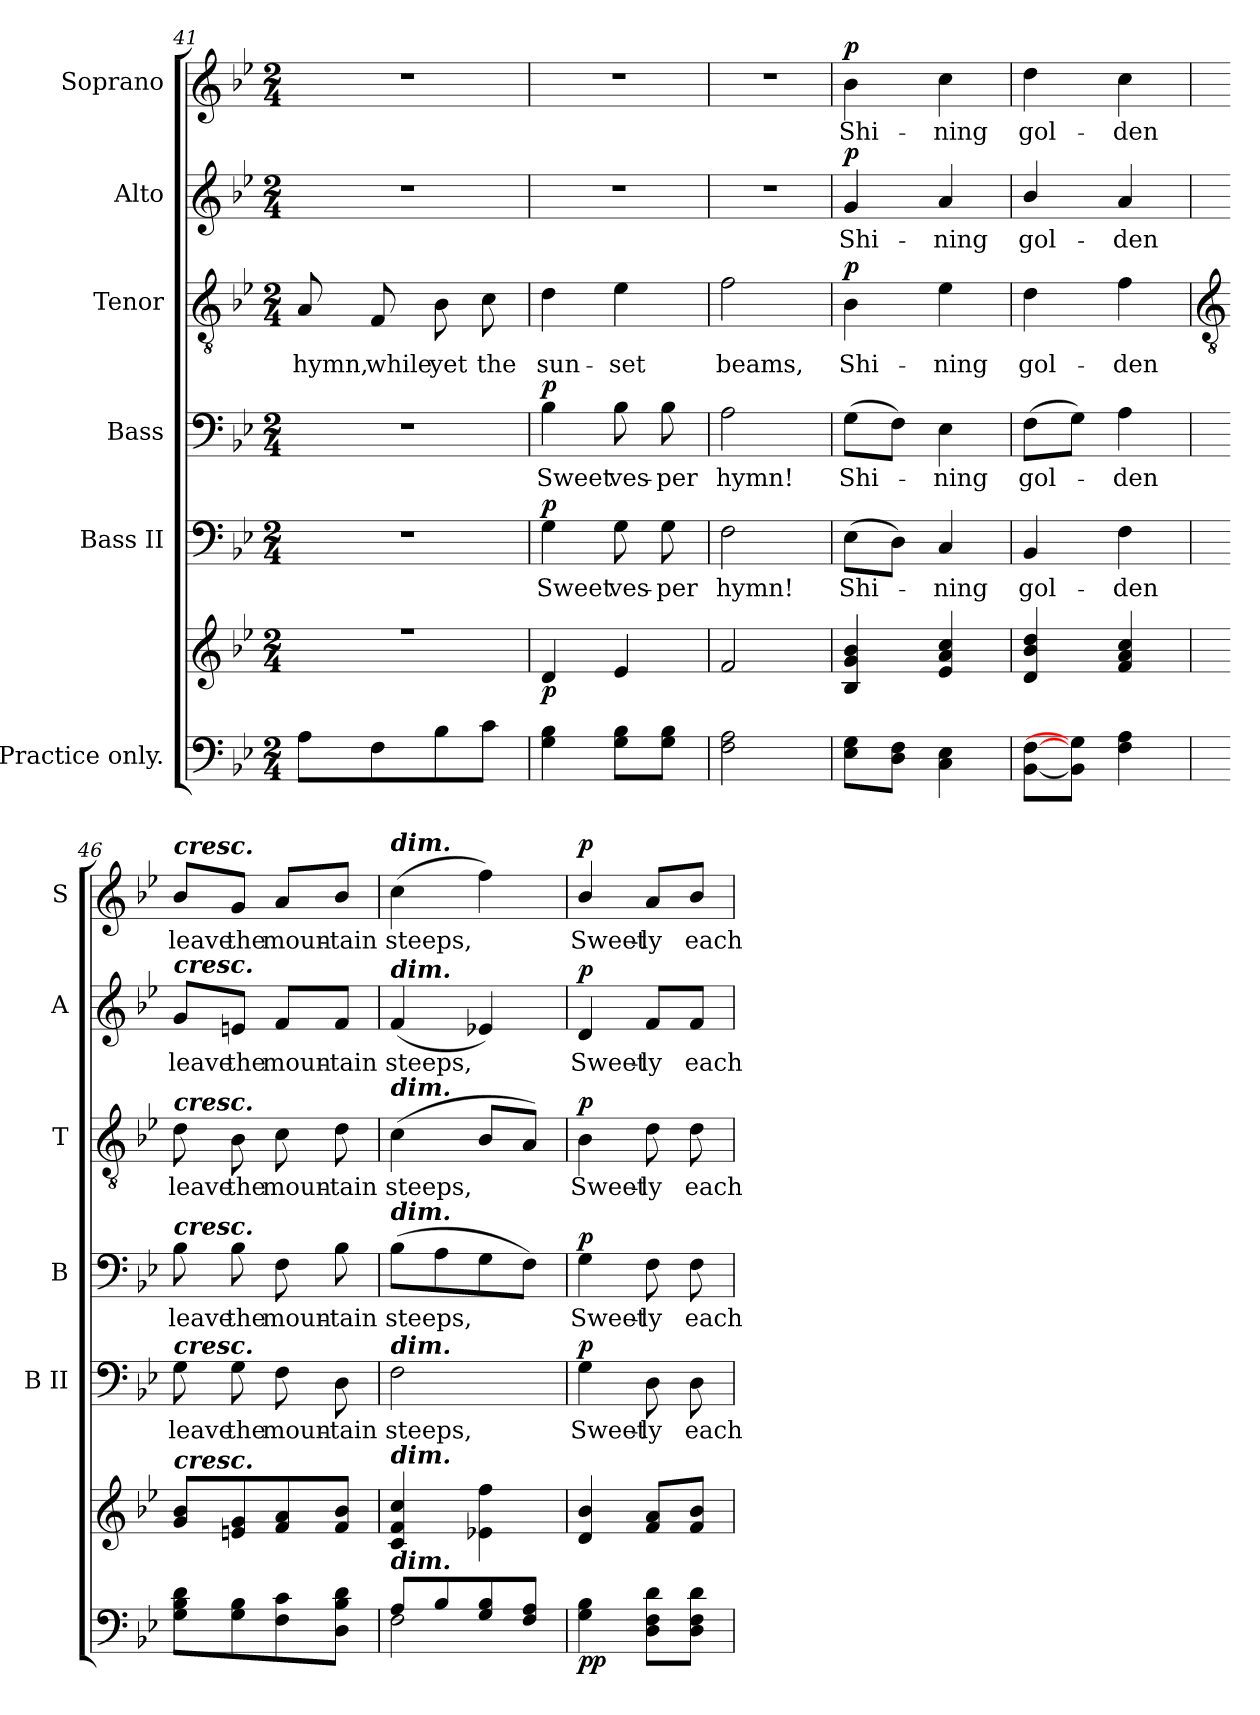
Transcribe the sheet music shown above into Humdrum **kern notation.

**kern	**kern	**dynam	**kern	**text	**dynam	**kern	**text	**dynam	**kern	**text	**dynam	**kern	**text	**dynam	**kern	**text	**dynam
*part6	*part6	*part6	*part5	*part5	*part5	*part4	*part4	*part4	*part3	*part3	*part3	*part2	*part2	*part2	*part1	*part1	*part1
*staff7	*staff6	*staff6/7	*staff5	*staff5	*staff5	*staff4	*staff4	*staff4	*staff3	*staff3	*staff3	*staff2	*staff2	*staff2	*staff1	*staff1	*staff1
*I"Practice only.	*	*	*I"Bass II	*	*	*I"Bass	*	*	*I"Tenor	*	*	*I"Alto	*	*	*I"Soprano	*	*
*	*	*	*I'B II	*	*	*I'B	*	*	*I'T	*	*	*I'A	*	*	*I'S	*	*
*clefF4	*clefG2	*	*clefF4	*	*	*clefF4	*	*	*clefGv2	*	*	*clefG2	*	*	*clefG2	*	*
*k[b-e-]	*k[b-e-]	*	*k[b-e-]	*	*	*k[b-e-]	*	*	*k[b-e-]	*	*	*k[b-e-]	*	*	*k[b-e-]	*	*
*B-:	*B-:	*	*B-:	*	*	*B-:	*	*	*B-:	*	*	*B-:	*	*	*B-:	*	*
*M2/4	*M2/4	*	*M2/4	*	*	*M2/4	*	*	*M2/4	*	*	*M2/4	*	*	*M2/4	*	*
=41	=41	=41	=41	=41	=41	=41	=41	=41	=41	=41	=41	=41	=41	=41	=41	=41	=41
!	!LO:N:vis=1	!	!LO:N:vis=1	!	!	!LO:N:vis=1	!	!	!	!LO:LY:b	!	!LO:N:vis=1	!	!	!LO:N:vis=1	!	!
*	*^	*	*	*	*	*	*	*	*	*	*	*	*	*	*	*	*
8AL	2r	2ryy	.	2r	.	.	2r	.	.	8A	hymn,	.	2r	.	.	2r	.	.
!	!	!	!	!	!	!	!	!	!	!	!LO:LY:b	!	!	!	!	!	!	!
8F	.	.	.	.	.	.	.	.	.	8F	while	.	.	.	.	.	.	.
!	!	!	!	!	!	!	!	!	!	!	!LO:LY:b	!	!	!	!	!	!	!
8B-	.	.	.	.	.	.	.	.	.	8B-	yet	.	.	.	.	.	.	.
!	!	!	!	!	!	!	!	!	!	!	!LO:LY:b	!	!	!	!	!	!	!
8cJ	.	.	.	.	.	.	.	.	.	8c	the	.	.	.	.	.	.	.
=42	=42	=42	=42	=42	=42	=42	=42	=42	=42	=42	=42	=42	=42	=42	=42	=42	=42	=42
!	!	!	!LO:DY:b	!	!LO:LY:b	!LO:DY:b	!	!LO:LY:b	!LO:DY:b	!	!LO:LY:b	!	!LO:N:vis=1	!	!	!LO:N:vis=1	!	!
4G 4B-	4d	2ryy	p	4G	Sweet	p	4B-	Sweet	p	4d	sun-	.	2r	.	.	2r	.	.
!	!	!	!	!	!LO:LY:b	!	!	!LO:LY:b	!	!	!LO:LY:b	!	!	!	!	!	!	!
8G 8B-L	4e-	.	.	8G	ves-	.	8B-	ves-	.	4e-	-set	.	.	.	.	.	.	.
!	!	!	!	!	!LO:LY:b	!	!	!LO:LY:b	!	!	!	!	!	!	!	!	!	!
8G 8B-J	.	.	.	8G	-per	.	8B-	-per	.	.	.	.	.	.	.	.	.	.
=43	=43	=43	=43	=43	=43	=43	=43	=43	=43	=43	=43	=43	=43	=43	=43	=43	=43	=43
!	!	!	!	!	!LO:LY:b	!	!	!LO:LY:b	!	!	!LO:LY:b	!	!LO:N:vis=1	!	!	!LO:N:vis=1	!	!
2F 2A	2f	2ryy	.	2F	hymn!	.	2A	hymn!	.	2f	beams,	.	2r	.	.	2r	.	.
=44	=44	=44	=44	=44	=44	=44	=44	=44	=44	=44	=44	=44	=44	=44	=44	=44	=44	=44
!	!	!	!	!	!LO:LY:b	!	!	!LO:LY:b	!	!	!LO:LY:b	!LO:DY:b	!	!LO:LY:b	!LO:DY:b	!	!LO:LY:b	!LO:DY:b
8E- 8GL	4B- 4g 4b-	2ryy	.	(>8E-L	Shi-	.	(>8GL	Shi-	.	4B-	Shi-	p	4g	Shi-	p	4b-	Shi-	p
8D 8FJ	.	.	.	8DJ)	.	.	8FJ)	.	.	.	.	.	.	.	.	.	.	.
!	!	!	!	!	!LO:LY:b	!	!	!LO:LY:b	!	!	!LO:LY:b	!	!	!LO:LY:b	!	!	!LO:LY:b	!
4C 4E-	4e- 4a 4cc	.	.	4C	ning	.	4E-	ning	.	4e-	-ning	.	4a	-ning	.	4cc	-ning	.
=45	=45	=45	=45	=45	=45	=45	=45	=45	=45	=45	=45	=45	=45	=45	=45	=45	=45	=45
!	!	!	!	!	!LO:LY:b	!	!	!LO:LY:b	!	!	!LO:LY:b	!	!	!LO:LY:b	!	!	!LO:LY:b	!
[8BB- [8FL	4d 4b- 4dd	2ryy	.	4BB-	gol-	.	(>8FL	gol-	.	4d	gol-	.	4b-/	gol-	.	4dd	gol-	.
8BB-] 8G]J	.	.	.	.	.	.	8GJ)	.	.	.	.	.	.	.	.	.	.	.
!	!	!	!	!	!LO:LY:b	!	!	!LO:LY:b	!	!	!LO:LY:b	!	!	!LO:LY:b	!	!	!LO:LY:b	!
4F 4A	4f 4a 4cc	.	.	4F	-den	.	4A	den	.	4f	-den	.	4a	-den	.	4cc	-den	.
*	*v	*v	*	*	*	*	*	*	*	*	*	*	*	*	*	*	*	*
!!LO:LB:g=z
=46	=46	=46	=46	=46	=46	=46	=46	=46	=46	=46	=46	=46	=46	=46	=46	=46	=46
*	*	*	*	*	*	*	*	*	*clefGv2	*	*	*	*	*	*	*	*
!	!	!	!	!	!	!	!	!	!	!	!	!	!	!	!LO:TX:a:Bi:t=cresc.	!	!
!	!	!	!	!	!	!	!	!	!	!	!	!LO:TX:a:Bi:t=cresc.	!	!	!	!	!
!	!	!	!	!	!	!	!	!	!LO:TX:a:Bi:t=cresc.	!	!	!	!	!	!	!	!
!	!	!	!	!	!	!LO:TX:a:Bi:t=cresc.	!	!	!	!	!	!	!	!	!	!	!
!	!	!	!LO:TX:a:Bi:t=cresc.	!	!	!	!	!	!	!	!	!	!	!	!	!	!
!	!LO:TX:a:Bi:t=cresc.	!	!	!	!	!	!	!	!	!	!	!	!	!	!	!	!
!LO:TX:a:Bi:t=cresc.	!	!	!	!	!	!	!	!	!	!	!	!	!	!	!	!	!
!LO:N:vis=1	!	!	!	!LO:LY:b	!	!	!LO:LY:b	!	!	!LO:LY:b	!	!	!LO:LY:b	!	!	!LO:LY:b	!
*^	*	*	*	*	*	*	*	*	*	*	*	*	*	*	*	*	*
2ryy	8G\ 8B-\ 8d\L	8g/ 8b-/L	.	8G	leave	.	8B-	leave	.	8d	leave	.	8g/L	leave	.	8b-/L	leave	.
!	!	!	!	!	!LO:LY:b	!	!	!LO:LY:b	!	!	!LO:LY:b	!	!	!LO:LY:b	!	!	!LO:LY:b	!
.	8G\ 8B-\	8en 8g	.	8G	the	.	8B-	the	.	8B-	the	.	8en/J	the	.	8g/J	the	.
!	!	!	!	!	!LO:LY:b	!	!	!LO:LY:b	!	!	!LO:LY:b	!	!	!LO:LY:b	!	!	!LO:LY:b	!
.	8F\ 8c\	8f 8a	.	8F	moun-	.	8F	moun-	.	8c	moun-	.	8f/L	moun-	.	8a/L	moun-	.
!	!	!	!	!	!LO:LY:b	!	!	!LO:LY:b	!	!	!LO:LY:b	!	!	!LO:LY:b	!	!	!LO:LY:b	!
.	8D\ 8B-\ 8d\J	8f 8b-J	.	8D	-tain	.	8B-	-tain	.	8d	-tain	.	8f/J	-tain	.	8b-/J	-tain	.
=47	=47	=47	=47	=47	=47	=47	=47	=47	=47	=47	=47	=47	=47	=47	=47	=47	=47	=47
!	!	!	!	!	!	!	!	!	!	!	!	!	!	!	!	!LO:TX:a:Bi:t=dim.	!	!
!	!	!	!	!	!	!	!	!	!	!	!	!	!LO:TX:a:Bi:t=dim.	!	!	!	!	!
!	!	!	!	!	!	!	!	!	!	!LO:TX:a:Bi:t=dim.	!	!	!	!	!	!	!	!
!	!	!	!	!	!	!	!LO:TX:a:Bi:t=dim.	!	!	!	!	!	!	!	!	!	!	!
!	!	!	!	!LO:TX:a:Bi:t=dim.	!	!	!	!	!	!	!	!	!	!	!	!	!	!
!	!	!LO:TX:a:Bi:t=dim.	!	!	!	!	!	!	!	!	!	!	!	!	!	!	!	!
!LO:TX:a:Bi:t=dim.	!	!	!	!	!	!	!	!	!	!	!	!	!	!	!	!	!	!
!	!	!	!	!	!LO:LY:b	!	!	!LO:LY:b	!	!	!LO:LY:b	!	!	!LO:LY:b	!	!	!LO:LY:b	!
8A/L	2F\	4c 4f 4cc	.	2F	steeps,	.	(>8B-L	steeps,	.	(<4c	steeps,	.	(<4f	steeps,	.	(>4cc	steeps,	.
8B-/	.	.	.	.	.	.	8A	.	.	.	.	.	.	.	.	.	.	.
8G/ 8B-/	.	4e-X 4ff	.	.	.	.	8G	.	.	8B-L	.	.	4e-X)	.	.	4ff)	.	.
8F/ 8A/J	.	.	.	.	.	.	8FJ)	.	.	8AJ)	.	.	.	.	.	.	.	.
=48	=48	=48	=48	=48	=48	=48	=48	=48	=48	=48	=48	=48	=48	=48	=48	=48	=48	=48
!LO:N:vis=1	!	!	!LO:DY:b=2	!	!LO:LY:b	!	!	!LO:LY:b	!	!	!LO:LY:b	!	!	!LO:LY:b	!	!	!LO:LY:b	!
!	!	!	!LO:DY:n=1:b	!	!	!LO:DY:b	!	!	!LO:DY:b	!	!	!LO:DY:b	!	!	!LO:DY:b	!	!	!LO:DY:b
2ryy	4G\ 4B-\	4d/ 4b-/	p p	4G	Sweet-	p	4G	Sweet-	p	4B-	Sweet-	p	4d	Sweet-	p	4b-/	Sweet-	p
!	!	!	!	!	!LO:LY:b	!	!	!LO:LY:b	!	!	!LO:LY:b	!	!	!LO:LY:b	!	!	!LO:LY:b	!
.	8D\ 8F\ 8d\L	8f 8aL	.	8D	-ly	.	8F	-ly	.	8d	-ly	.	8f/L	-ly	.	8a/L	-ly	.
!	!	!	!	!	!LO:LY:b	!	!	!LO:LY:b	!	!	!LO:LY:b	!	!	!LO:LY:b	!	!	!LO:LY:b	!
.	8D\ 8F\ 8d\J	8f/ 8b-/J	.	8D	each	.	8F	each	.	8d	each	.	8f/J	each	.	8b-/J	each	.
*v	*v	*	*	*	*	*	*	*	*	*	*	*	*	*	*	*	*	*
=	=	=	=	=	=	=	=	=	=	=	=	=	=	=	=	=	=
*-	*-	*-	*-	*-	*-	*-	*-	*-	*-	*-	*-	*-	*-	*-	*-	*-	*-
